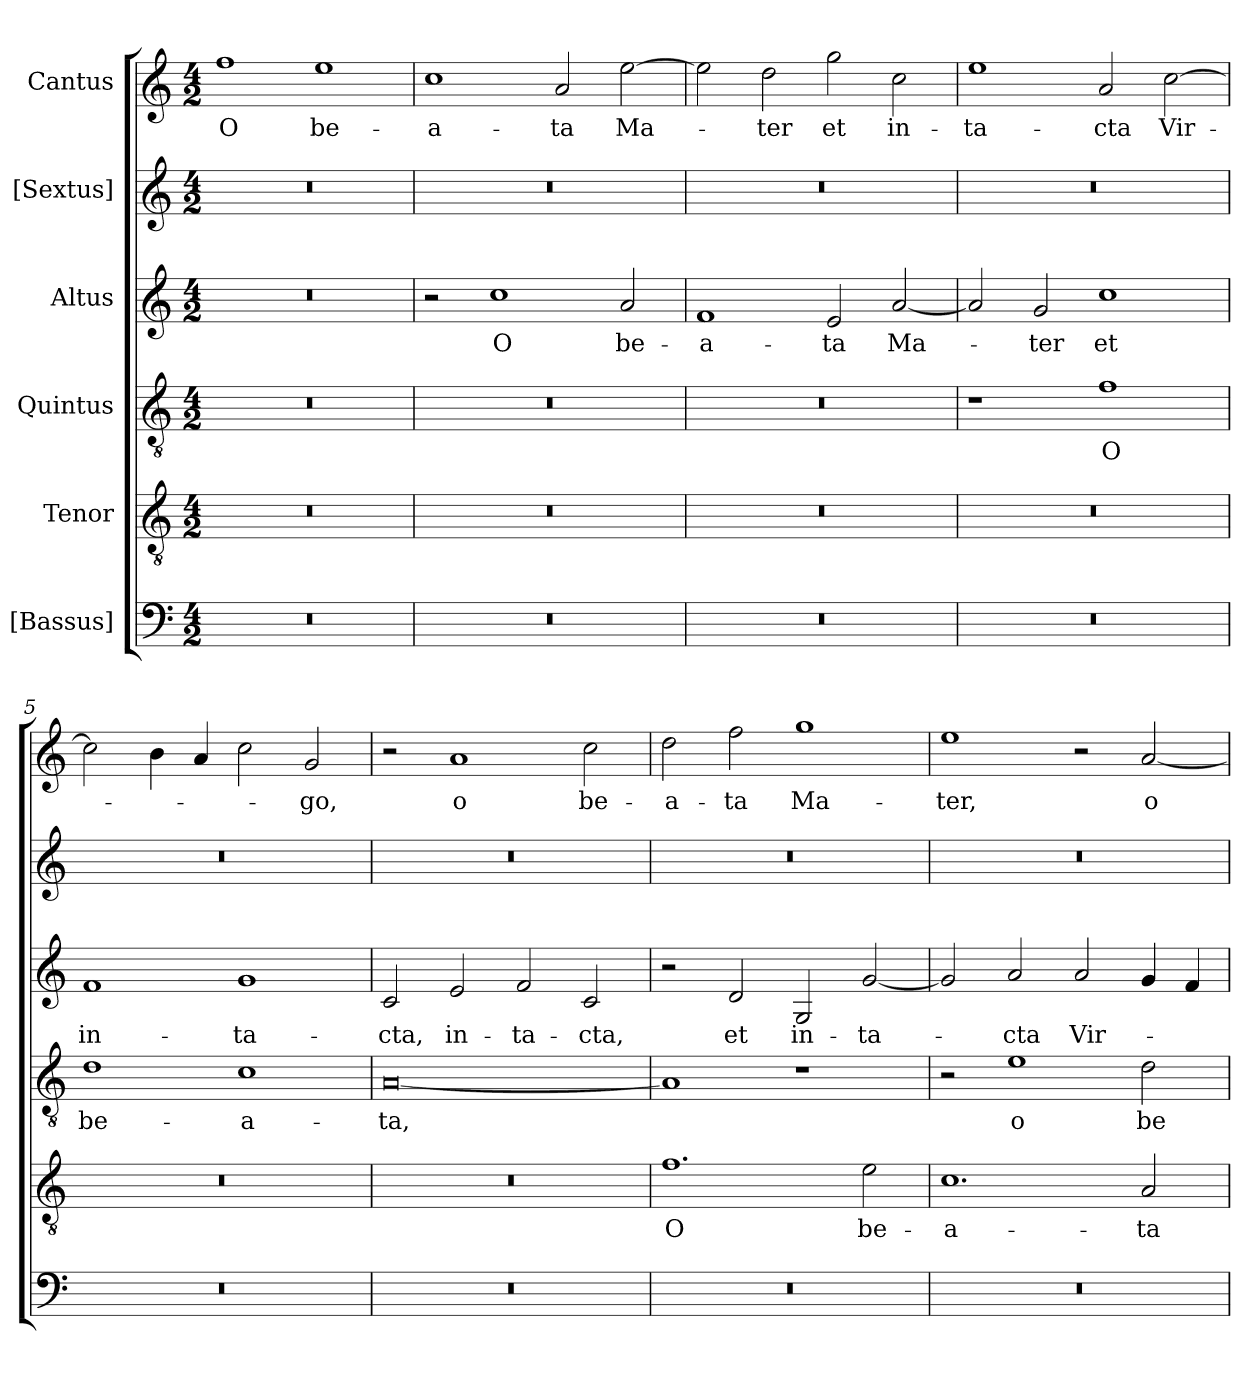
**kern	**kern	**text	**kern	**text	**kern	**text	**kern	**kern	**text
*part6	*part5	*part5	*part4	*part4	*part3	*part3	*part2	*part1	*part1
*staff6	*staff5	*staff5	*staff4	*staff4	*staff3	*staff3	*staff2	*staff1	*staff1
*I"[Bassus]	*I"Tenor	*	*I"Quintus	*	*I"Altus	*	*I"[Sextus]	*I"Cantus	*
*clefF4	*clefGv2	*	*clefGv2	*	*clefG2	*	*clefG2	*clefG2	*
*k[]	*k[]	*	*k[]	*	*k[]	*	*k[]	*k[]	*
*C:	*C:	*	*C:	*	*C:	*	*C:	*C:	*
*M4/2	*M4/2	*	*M4/2	*	*M4/2	*	*M4/2	*M4/2	*
=1	=1	=1	=1	=1	=1	=1	=1	=1	=1
0r	0r	.	0r	.	0r	.	0r	1ff\	O
.	.	.	.	.	.	.	.	1ee\	be-
=2	=2	=2	=2	=2	=2	=2	=2	=2	=2
0r	0r	.	0r	.	2r	.	0r	1cc\	-a-
.	.	.	.	.	1cc\	O	.	.	.
.	.	.	.	.	.	.	.	2a/	-ta
.	.	.	.	.	2a/	be-	.	[2ee\	Ma-
=3	=3	=3	=3	=3	=3	=3	=3	=3	=3
0r	0r	.	0r	.	1f/	-a-	0r	2ee\]	.
.	.	.	.	.	.	.	.	2dd\	-ter
.	.	.	.	.	2e/	-ta	.	2gg\	et
.	.	.	.	.	[2a/	Ma-	.	2cc\	in-
=4	=4	=4	=4	=4	=4	=4	=4	=4	=4
0r	0r	.	1r	.	2a/]	.	0r	1ee\	-ta-
.	.	.	.	.	2g/	-ter	.	.	.
.	.	.	1f\	O	1cc\	et	.	2a/	-cta
.	.	.	.	.	.	.	.	[2cc\	Vir-
=5	=5	=5	=5	=5	=5	=5	=5	=5	=5
0r	0r	.	1d\	be-	1f/	in-	0r	2cc\]	.
.	.	.	.	.	.	.	.	4b\	.
.	.	.	.	.	.	.	.	4a/	.
.	.	.	1c\	-a-	1g/	-ta-	.	2cc\	.
.	.	.	.	.	.	.	.	2g/	-go,
=6	=6	=6	=6	=6	=6	=6	=6	=6	=6
0r	0r	.	[0A/	-ta,	2c/	-cta,	0r	2r	.
.	.	.	.	.	2e/	in-	.	1a/	o
.	.	.	.	.	2f/	-ta-	.	.	.
.	.	.	.	.	2c/	-cta,	.	2cc\	be-
=7	=7	=7	=7	=7	=7	=7	=7	=7	=7
0r	1.f\	O	1A/]	.	2r	.	0r	2dd\	-a-
.	.	.	.	.	2d/	et	.	2ff\	-ta
.	.	.	1r	.	2G/	in-	.	1gg\	Ma-
.	2e\	be-	.	.	[2g/	-ta-	.	.	.
=8	=8	=8	=8	=8	=8	=8	=8	=8	=8
0r	1.c\	-a-	2r	.	2g/]	.	0r	1ee\	-ter,
.	.	.	1e\	o	2a/	-cta	.	.	.
.	.	.	.	.	2a/	Vir-	.	2r	.
.	2A/	-ta	2d\	be-	4g/	.	.	[2a/	o
.	.	.	.	.	4f/	.	.	.	.
=	=	=	=	=	=	=	=	=	=
*-	*-	*-	*-	*-	*-	*-	*-	*-	*-
